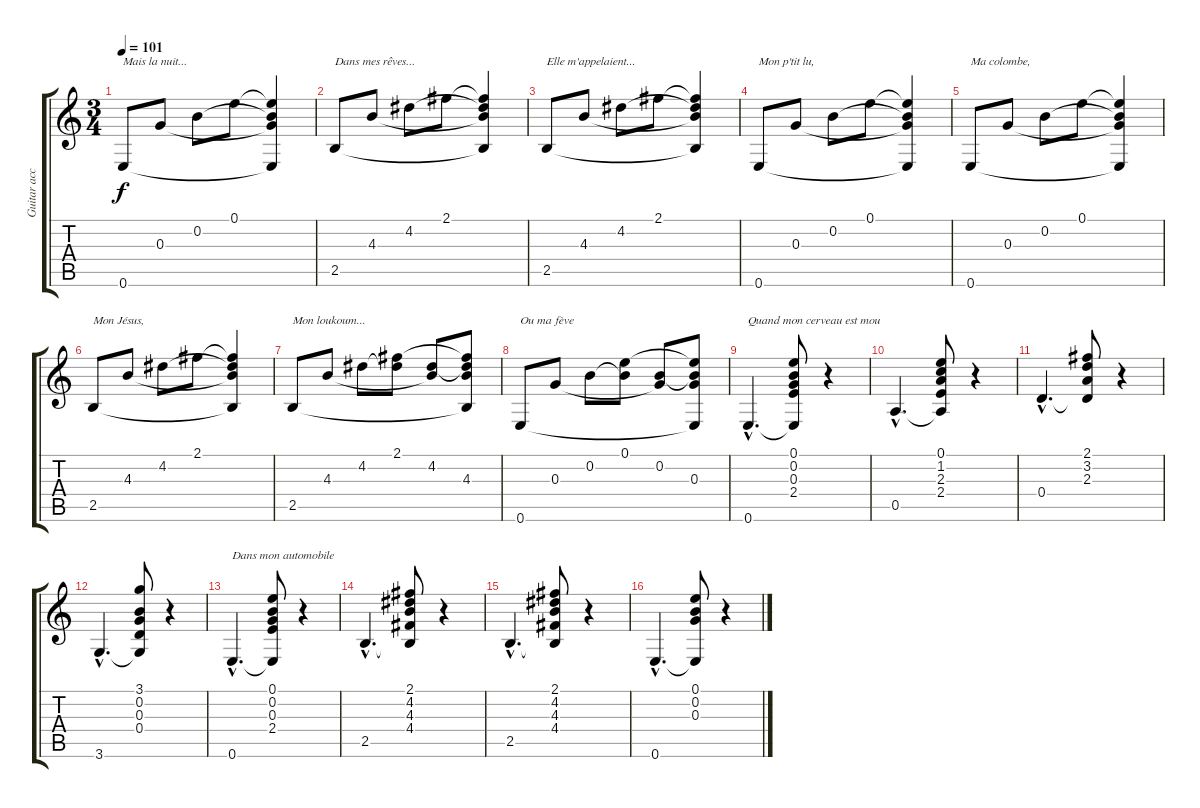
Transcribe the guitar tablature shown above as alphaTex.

\track ("Guitar accoustique" "Guitar acc") {instrument acousticguitarnylon}
\staff {score tabs}
\tuning (E4 B3 G3 D3 A2 E2) {hide}
\ts (3 4)
\tempo 101
\clef g2
\ks c
0.6.8{txt "Mais la nuit..." dy f} 0.3.8 0.2.8 0.1.8 (0.1{t} 0.2{t} 0.3{t} 0.6{t}).4 |
2.5.8{txt "Dans mes rêves..."} 4.3.8 4.2.8 2.1.8 (2.1{t} 4.2{t} 4.3{t} 2.5{t}).4 |
2.5.8{txt "Elle m'appelaient..."} 4.3.8 4.2.8 2.1.8 (2.1{t} 4.2{t} 4.3{t} 2.5{t}).4 |
0.6.8{txt "Mon p'tit lu,"} 0.3.8 0.2.8 0.1.8 (0.1{t} 0.2{t} 0.3{t} 0.6{t}).4 |
0.6.8{txt "Ma colombe,"} 0.3.8 0.2.8 0.1.8 (0.1{t} 0.2{t} 0.3{t} 0.6{t}).4 |
2.5.8{txt "Mon Jésus,"} 4.3.8 4.2.8 2.1.8 (2.1{t} 4.2{t} 4.3{t} 2.5{t}).4 |
2.5.8{txt "Mon loukoum..."} 4.3.8 4.2.8 (2.1 4.2{t}).8 (4.2 4.3{t}).8 (2.1{t} 4.2{t} 4.3 2.5{t}).8 |
0.6.8{txt "Ou ma fève"} 0.3.8 0.2.8 (0.1 0.2{t}).8 (0.2 0.3{t}).8 (0.1{t} 0.2{t} 0.3 0.6{t}).8 |
0.6{hac}.4{d txt "Quand mon cerveau est mou"} (0.1 0.2 0.3 2.4 0.6{t}).8 r.4 |
0.5{hac}.4{d} (0.1 1.2 2.3 2.4 0.5{t}).8 r.4 |
0.4{hac}.4{d} (2.1 3.2 2.3 0.4{t}).8 r.4 |
3.6{hac}.4{d} (3.1 0.2 0.3 0.4 3.6{t}).8 r.4 |
0.6{hac}.4{d txt "Dans mon automobile"} (0.1 0.2 0.3 2.4 0.6{t}).8 r.4 |
2.5{hac}.4{d} (2.1 4.2 4.3 4.4 2.5{t}).8 r.4 |
2.5{hac}.4{d} (2.1 4.2 4.3 4.4 2.5{t}).8 r.4 |
0.6{hac}.4{d} (0.1 0.2 0.3 0.6{t}).8 r.4
